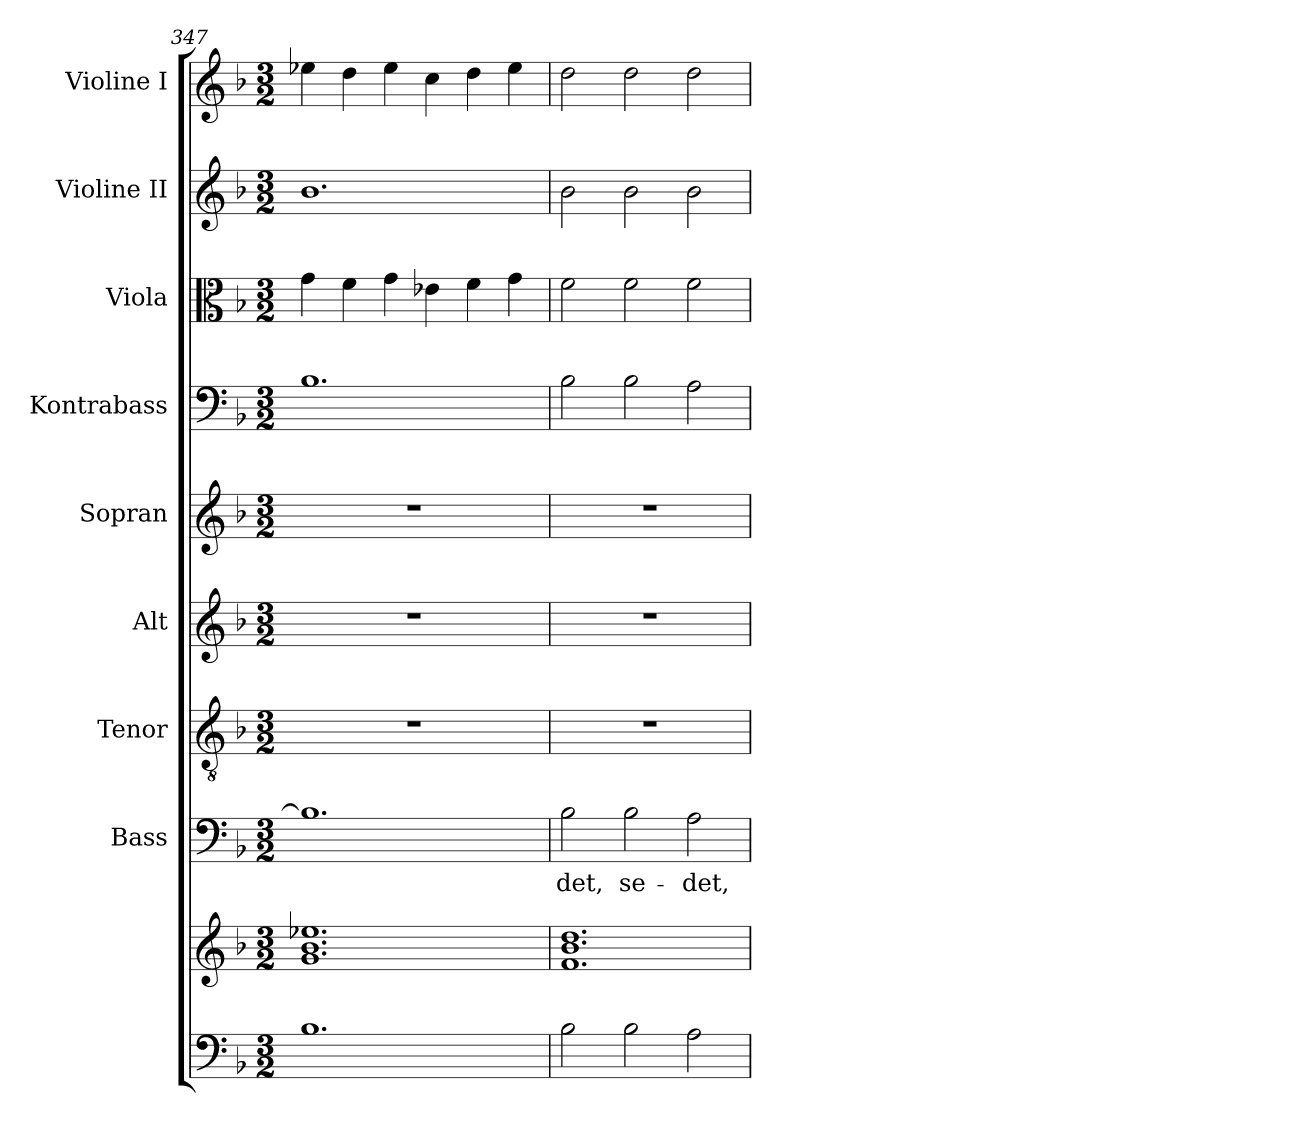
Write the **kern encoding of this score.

**kern	**kern	**kern	**text	**kern	**kern	**kern	**kern	**kern	**kern	**kern
*part9	*part9	*part8	*part8	*part7	*part6	*part5	*part4	*part3	*part2	*part1
*staff10	*staff9	*staff8	*staff8	*staff7	*staff6	*staff5	*staff4	*staff3	*staff2	*staff1
*	*	*I"Bass	*	*I"Tenor	*I"Alt	*I"Sopran	*I"Kontrabass	*I"Viola	*I"Violine II	*I"Violine I
*	*	*I'B.	*	*I'T.	*I'A.	*I'S.	*I'Kb.	*I'Vla.	*I'Vl. II	*I'Vl. I
*clefF4	*clefG2	*clefF4	*	*clefGv2	*clefG2	*clefG2	*clefF4	*clefC3	*clefG2	*clefG2
*	*	*	*	*	*	*	*ITrd7c12	*	*	*
*k[b-]	*k[b-]	*k[b-]	*	*k[b-]	*k[b-]	*k[b-]	*k[b-]	*k[b-]	*k[b-]	*k[b-]
*F:	*F:	*F:	*	*F:	*F:	*F:	*F:	*F:	*F:	*F:
*M3/2	*M3/2	*M3/2	*	*M3/2	*M3/2	*M3/2	*M3/2	*M3/2	*M3/2	*M3/2
=347	=347	=347	=347	=347	=347	=347	=347	=347	=347	=347
1.B-	1.g 1.b- 1.ee-X	1.B-]	.	1.r	1.r	1.r	1.BB-	4g\	1.b-	4ee-X\
.	.	.	.	.	.	.	.	4f\	.	4dd\
.	.	.	.	.	.	.	.	4g\	.	4ee-\
.	.	.	.	.	.	.	.	4e-X\	.	4cc\
.	.	.	.	.	.	.	.	4f\	.	4dd\
.	.	.	.	.	.	.	.	4g\	.	4ee-\
=348	=348	=348	=348	=348	=348	=348	=348	=348	=348	=348
!	!	!	!LO:LY:b	!	!	!	!	!	!	!
2B-\	1.f 1.b- 1.dd	2B-\	-det,	1.r	1.r	1.r	2BB-\	2f\	2b-\	2dd\
!	!	!	!LO:LY:b	!	!	!	!	!	!	!
2B-\	.	2B-\	se-	.	.	.	2BB-\	2f\	2b-\	2dd\
!	!	!	!LO:LY:b	!	!	!	!	!	!	!
2A\	.	2A\	-det,	.	.	.	2AA\	2f\	2b-\	2dd\
=	=	=	=	=	=	=	=	=	=	=
*-	*-	*-	*-	*-	*-	*-	*-	*-	*-	*-
